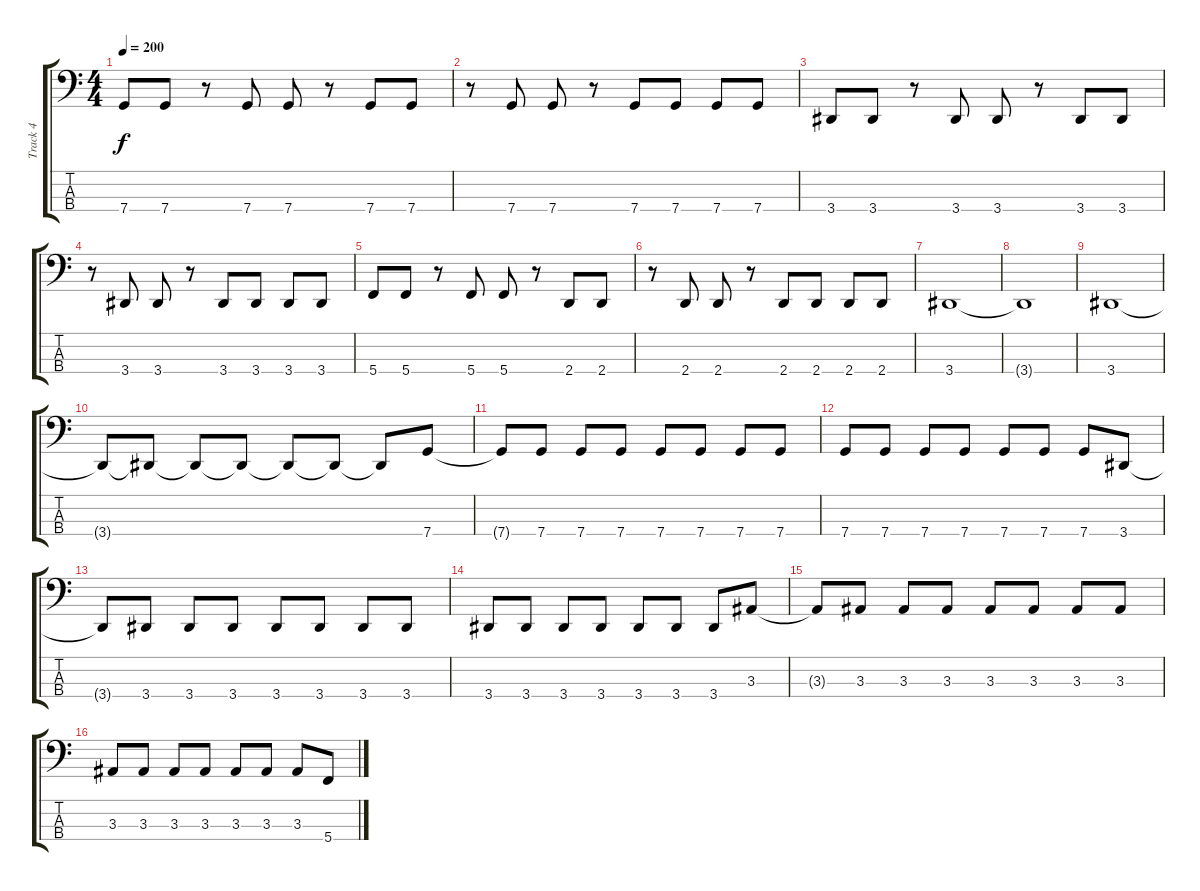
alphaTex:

\track ("Track 4" "Track 4") {instrument electricbasspick}
\staff {score tabs}
\tuning (F2 C2 G1 C1) {hide}
\ts (4 4)
\tempo 200
\clef f4
\ks c
7.4.8{dy f} 7.4.8 r.8 7.4.8 7.4.8 r.8 7.4.8 7.4.8 |
r.8 7.4.8 7.4.8 r.8 7.4.8 7.4.8 7.4.8 7.4.8 |
3.4.8 3.4.8 r.8 3.4.8 3.4.8 r.8 3.4.8 3.4.8 |
r.8 3.4.8 3.4.8 r.8 3.4.8 3.4.8 3.4.8 3.4.8 |
5.4.8 5.4.8 r.8 5.4.8 5.4.8 r.8 2.4.8 2.4.8 |
r.8 2.4.8 2.4.8 r.8 2.4.8 2.4.8 2.4.8 2.4.8 |
3.4.1 |
3.4{t}.1 |
3.4.1 |
3.4{t}.8 3.4{t}.8 3.4{t}.8 3.4{t}.8 3.4{t}.8 3.4{t}.8 3.4{t}.8 7.4.8 |
7.4{t}.8 7.4.8 7.4.8 7.4.8 7.4.8 7.4.8 7.4.8 7.4.8 |
7.4.8 7.4.8 7.4.8 7.4.8 7.4.8 7.4.8 7.4.8 3.4.8 |
3.4{t}.8 3.4.8 3.4.8 3.4.8 3.4.8 3.4.8 3.4.8 3.4.8 |
3.4.8 3.4.8 3.4.8 3.4.8 3.4.8 3.4.8 3.4.8 3.3.8 |
3.3{t}.8 3.3.8 3.3.8 3.3.8 3.3.8 3.3.8 3.3.8 3.3.8 |
3.3.8 3.3.8 3.3.8 3.3.8 3.3.8 3.3.8 3.3.8 5.4.8
